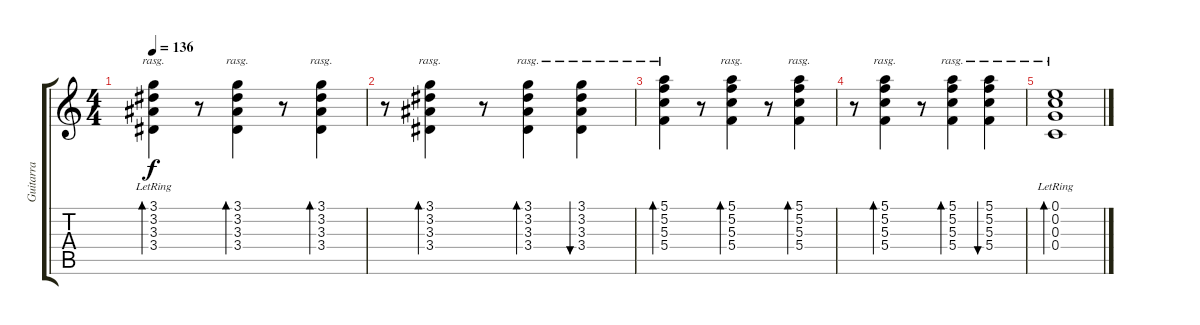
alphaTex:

\track ("Guitarra" "Guitarra") {instrument acousticguitarsteel}
\staff {score tabs}
\tuning (E4 C4 G3 C3 G2 C2) {hide}
\ts (4 4)
\tempo 136
\clef g2
\ks c
(3.1{lr} 3.2{lr} 3.3{lr} 3.4{lr}).4{bd 120 rasg ii dy f} r.8 (3.1 3.2 3.3 3.4).4{bd 120 rasg ii} r.8 (3.1 3.2 3.3 3.4).4{bd 60 rasg ii} |
r.8 (3.1 3.2 3.3 3.4).4{bd 60 rasg ii} r.8 (3.1 3.2 3.3 3.4).4{bd 60 rasg ii} (3.1 3.2 3.3 3.4).4{bu 120 rasg ii} |
(5.1 5.2 5.3 5.4).4{bd 120 rasg ii} r.8 (5.1 5.2 5.3 5.4).4{bd 120 rasg ii} r.8 (5.1 5.2 5.3 5.4).4{bd 60 rasg ii} |
r.8 (5.1 5.2 5.3 5.4).4{bd 60 rasg ii} r.8 (5.1 5.2 5.3 5.4).4{bd 60 rasg ii} (5.1 5.2 5.3 5.4).4{bu 120 rasg ii} |
(0.1{lr} 0.2{lr} 0.3{lr} 0.4{lr}).1{bd 120 rasg ii}
